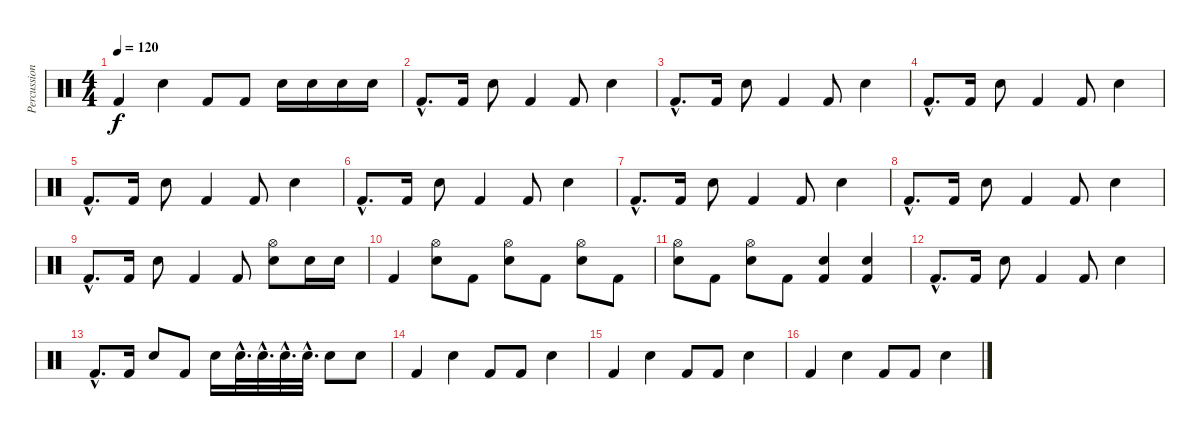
\track ("Percussion" "Percussion") {instrument percussion}
\staff {score}
\articulation defaults
\ts (4 4)
\tempo 120
\clef neutral
\ks c "Kick (hit) 2".4{dy f} "Snare (hit) 2".4 "Kick (hit) 2".8 "Kick (hit) 2".8 "Snare (hit) 2".16 "Snare (hit) 2".16 "Snare (hit) 2".16 "Snare (hit) 2".16
|
"Kick (hit) 2"{hac}.8{d} "Kick (hit) 2".16 "Snare (hit) 2".8 "Kick (hit) 2".4 "Kick (hit) 2".8 "Snare (hit) 2".4 |
"Kick (hit) 2"{hac}.8{d} "Kick (hit) 2".16 "Snare (hit) 2".8 "Kick (hit) 2".4 "Kick (hit) 2".8 "Snare (hit) 2".4 |
"Kick (hit) 2"{hac}.8{d} "Kick (hit) 2".16 "Snare (hit) 2".8 "Kick (hit) 2".4 "Kick (hit) 2".8 "Snare (hit) 2".4 |
"Kick (hit) 2"{hac}.8{d} "Kick (hit) 2".16 "Snare (hit) 2".8 "Kick (hit) 2".4 "Kick (hit) 2".8 "Snare (hit) 2".4 |
"Kick (hit) 2"{hac}.8{d} "Kick (hit) 2".16 "Snare (hit) 2".8 "Kick (hit) 2".4 "Kick (hit) 2".8 "Snare (hit) 2".4 |
"Kick (hit) 2"{hac}.8{d} "Kick (hit) 2".16 "Snare (hit) 2".8 "Kick (hit) 2".4 "Kick (hit) 2".8 "Snare (hit) 2".4 |
"Kick (hit) 2"{hac}.8{d} "Kick (hit) 2".16 "Snare (hit) 2".8 "Kick (hit) 2".4 "Kick (hit) 2".8 "Snare (hit) 2".4 |
"Kick (hit) 2"{hac}.8{d} "Kick (hit) 2".16 "Snare (hit) 2".8 "Kick (hit) 2".4 "Kick (hit) 2".8 ("Snare (hit) 2" "Hi-Hat (open)").8 "Snare (hit) 2".16 "Snare (hit) 2".16 |
"Kick (hit) 2".4 ("Snare (hit) 2" "Hi-Hat (open)").8 "Kick (hit) 2".8 ("Snare (hit) 2" "Hi-Hat (open)").8 "Kick (hit) 2".8 ("Snare (hit) 2" "Hi-Hat (open)").8 "Kick (hit) 2".8 |
("Snare (hit) 2" "Hi-Hat (open)").8 "Kick (hit) 2".8 ("Snare (hit) 2" "Hi-Hat (open)").8 "Kick (hit) 2".8 ("Snare (hit) 2" "Kick (hit) 2").4 ("Snare (hit) 2" "Kick (hit) 2").4 |
"Kick (hit) 2"{hac}.8{d} "Kick (hit) 2".16 "Snare (hit) 2".8 "Kick (hit) 2".4 "Kick (hit) 2".8 "Snare (hit) 2".4 |
"Kick (hit) 2"{hac}.8{d} "Kick (hit) 2".16 "Snare (hit) 2".8 "Kick (hit) 2".8 "Snare (hit) 2".16 "Snare (hit) 2"{hac}.32{d} "Snare (hit) 2"{hac}.32{d} "Snare (hit) 2"{hac}.32{d} "Snare (hit) 2"{hac}.32{d} "Snare (hit) 2".8 "Snare (hit) 2".8 |
"Kick (hit) 2".4 "Snare (hit) 2".4 "Kick (hit) 2".8 "Kick (hit) 2".8 "Snare (hit) 2".4 |
"Kick (hit) 2".4 "Snare (hit) 2".4 "Kick (hit) 2".8 "Kick (hit) 2".8 "Snare (hit) 2".4 |
"Kick (hit) 2".4 "Snare (hit) 2".4 "Kick (hit) 2".8 "Kick (hit) 2".8 "Snare (hit) 2".4
